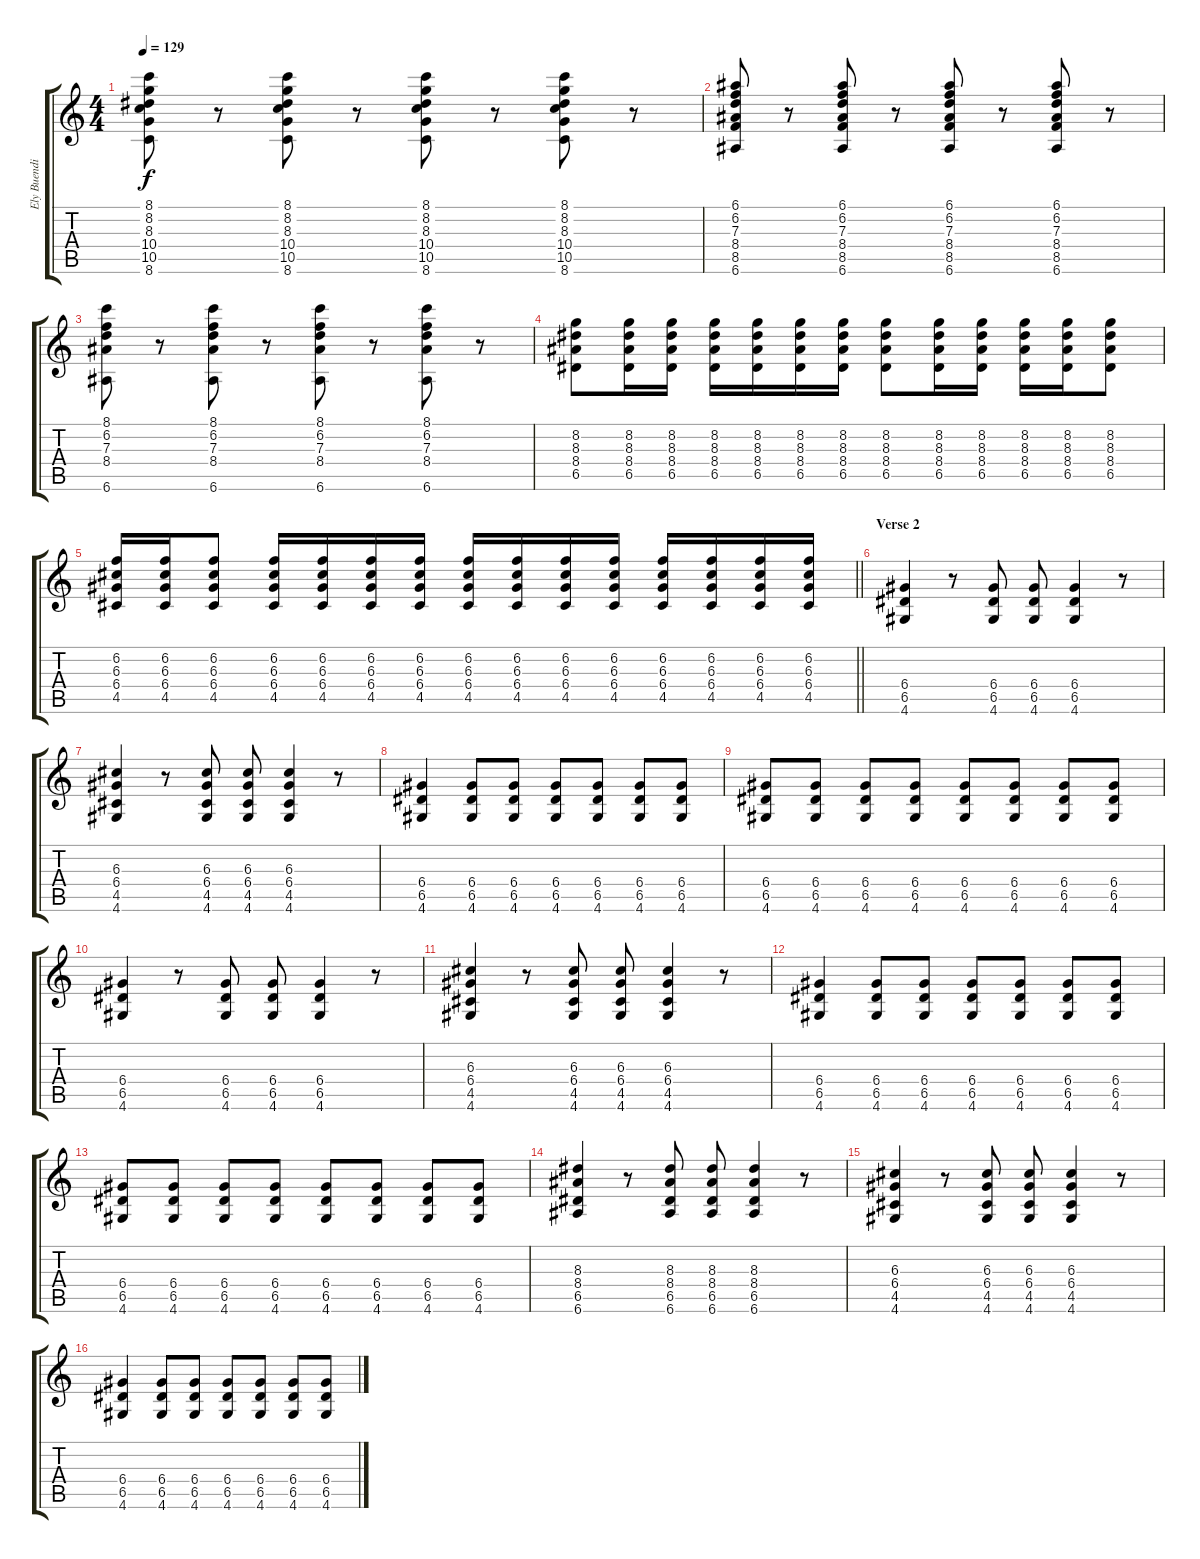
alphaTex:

\track ("Ely Buendia(Rhythm)" "Ely Buendi") {instrument overdrivenguitar}
\staff {score tabs}
\tuning (E4 B3 G3 D3 A2 E2) {hide}
\ts (4 4)
\tempo 129
\clef g2
\ks c
(8.1 8.2 8.3 10.4 10.5 8.6).8{dy f} r.8 (8.1 8.2 8.3 10.4 10.5 8.6).8 r.8 (8.1 8.2 8.3 10.4 10.5 8.6).8 r.8 (8.1 8.2 8.3 10.4 10.5 8.6).8 r.8 |
(6.1 6.2 7.3 8.4 8.5 6.6).8 r.8 (6.1 6.2 7.3 8.4 8.5 6.6).8 r.8 (6.1 6.2 7.3 8.4 8.5 6.6).8 r.8 (6.1 6.2 7.3 8.4 8.5 6.6).8 r.8 |
(8.1 6.2 7.3 8.4 6.6).8 r.8 (8.1 6.2 7.3 8.4 6.6).8 r.8 (8.1 6.2 7.3 8.4 6.6).8 r.8 (8.1 6.2 7.3 8.4 6.6).8 r.8 |
(8.2 8.3 8.4 6.5).8{volume 13 instrument overdrivenguitar} (8.2 8.3 8.4 6.5).16 (8.2 8.3 8.4 6.5).16 (8.2 8.3 8.4 6.5).16 (8.2 8.3 8.4 6.5).16 (8.2 8.3 8.4 6.5).16 (8.2 8.3 8.4 6.5).16 (8.2 8.3 8.4 6.5).8 (8.2 8.3 8.4 6.5).16 (8.2 8.3 8.4 6.5).16 (8.2 8.3 8.4 6.5).16 (8.2 8.3 8.4 6.5).16 (8.2 8.3 8.4 6.5).8 |
\barLineRight lightlight
(6.2 6.3 6.4 4.5).16 (6.2 6.3 6.4 4.5).16 (6.2 6.3 6.4 4.5).8 (6.2 6.3 6.4 4.5).16 (6.2 6.3 6.4 4.5).16 (6.2 6.3 6.4 4.5).16 (6.2 6.3 6.4 4.5).16 (6.2 6.3 6.4 4.5).16 (6.2 6.3 6.4 4.5).16 (6.2 6.3 6.4 4.5).16 (6.2 6.3 6.4 4.5).16 (6.2 6.3 6.4 4.5).16 (6.2 6.3 6.4 4.5).16 (6.2 6.3 6.4 4.5).16 (6.2 6.3 6.4 4.5).16 |
\section ("" "Verse 2")
(6.4 6.5 4.6).4{instrument overdrivenguitar} r.8 (6.4 6.5 4.6).8 (6.4 6.5 4.6).8 (6.4 6.5 4.6).4 r.8 |
(6.3 6.4 4.5 4.6).4 r.8 (6.3 6.4 4.5 4.6).8 (6.3 6.4 4.5 4.6).8 (6.3 6.4 4.5 4.6).4 r.8 |
(6.4 6.5 4.6).4 (6.4 6.5 4.6).8 (6.4 6.5 4.6).8 (6.4 6.5 4.6).8 (6.4 6.5 4.6).8 (6.4 6.5 4.6).8 (6.4 6.5 4.6).8 |
(6.4 6.5 4.6).8 (6.4 6.5 4.6).8 (6.4 6.5 4.6).8 (6.4 6.5 4.6).8 (6.4 6.5 4.6).8 (6.4 6.5 4.6).8 (6.4 6.5 4.6).8 (6.4 6.5 4.6).8 |
(6.4 6.5 4.6).4 r.8 (6.4 6.5 4.6).8 (6.4 6.5 4.6).8 (6.4 6.5 4.6).4 r.8 |
(6.3 6.4 4.5 4.6).4 r.8 (6.3 6.4 4.5 4.6).8 (6.3 6.4 4.5 4.6).8 (6.3 6.4 4.5 4.6).4 r.8 |
(6.4 6.5 4.6).4 (6.4 6.5 4.6).8 (6.4 6.5 4.6).8 (6.4 6.5 4.6).8 (6.4 6.5 4.6).8 (6.4 6.5 4.6).8 (6.4 6.5 4.6).8 |
(6.4 6.5 4.6).8 (6.4 6.5 4.6).8 (6.4 6.5 4.6).8 (6.4 6.5 4.6).8 (6.4 6.5 4.6).8 (6.4 6.5 4.6).8 (6.4 6.5 4.6).8 (6.4 6.5 4.6).8 |
(8.3 8.4 6.5 6.6).4 r.8 (8.3 8.4 6.5 6.6).8 (8.3 8.4 6.5 6.6).8 (8.3 8.4 6.5 6.6).4 r.8 |
(6.3 6.4 4.5 4.6).4 r.8 (6.3 6.4 4.5 4.6).8 (6.3 6.4 4.5 4.6).8 (6.3 6.4 4.5 4.6).4 r.8 |
(6.4 6.5 4.6).4 (6.4 6.5 4.6).8 (6.4 6.5 4.6).8 (6.4 6.5 4.6).8 (6.4 6.5 4.6).8 (6.4 6.5 4.6).8 (6.4 6.5 4.6).8
